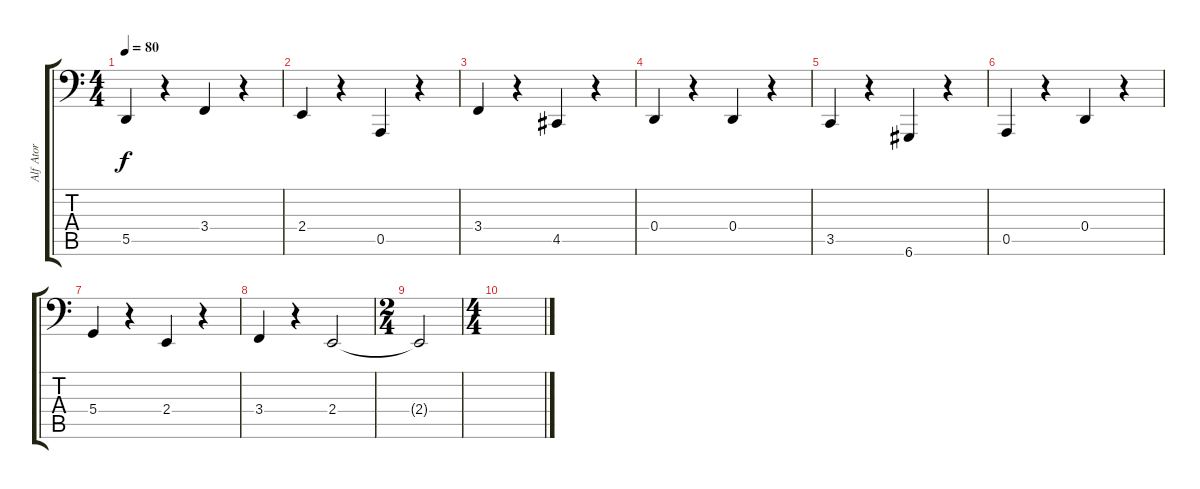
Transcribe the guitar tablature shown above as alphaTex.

\track ("Alf Ator" "Alf Ator") {instrument stringensemble1}
\staff {score tabs}
\tuning (E3 B2 G2 D2 A1 D1) {hide}
\ts (4 4)
\tempo 80
\clef f4
\ks c
5.5.4{dy f} r.4 3.4.4 r.4 |
2.4.4 r.4 0.5.4 r.4 |
3.4.4 r.4 4.5.4 r.4 |
0.4.4 r.4 0.4.4 r.4 |
3.5.4 r.4 6.6.4 r.4 |
0.5.4 r.4 0.4.4 r.4 |
5.4.4 r.4 2.4.4 r.4 |
3.4.4 r.4 2.4.2 |
\ts (2 4)
2.4{t}.2 |
\ts (4 4)
